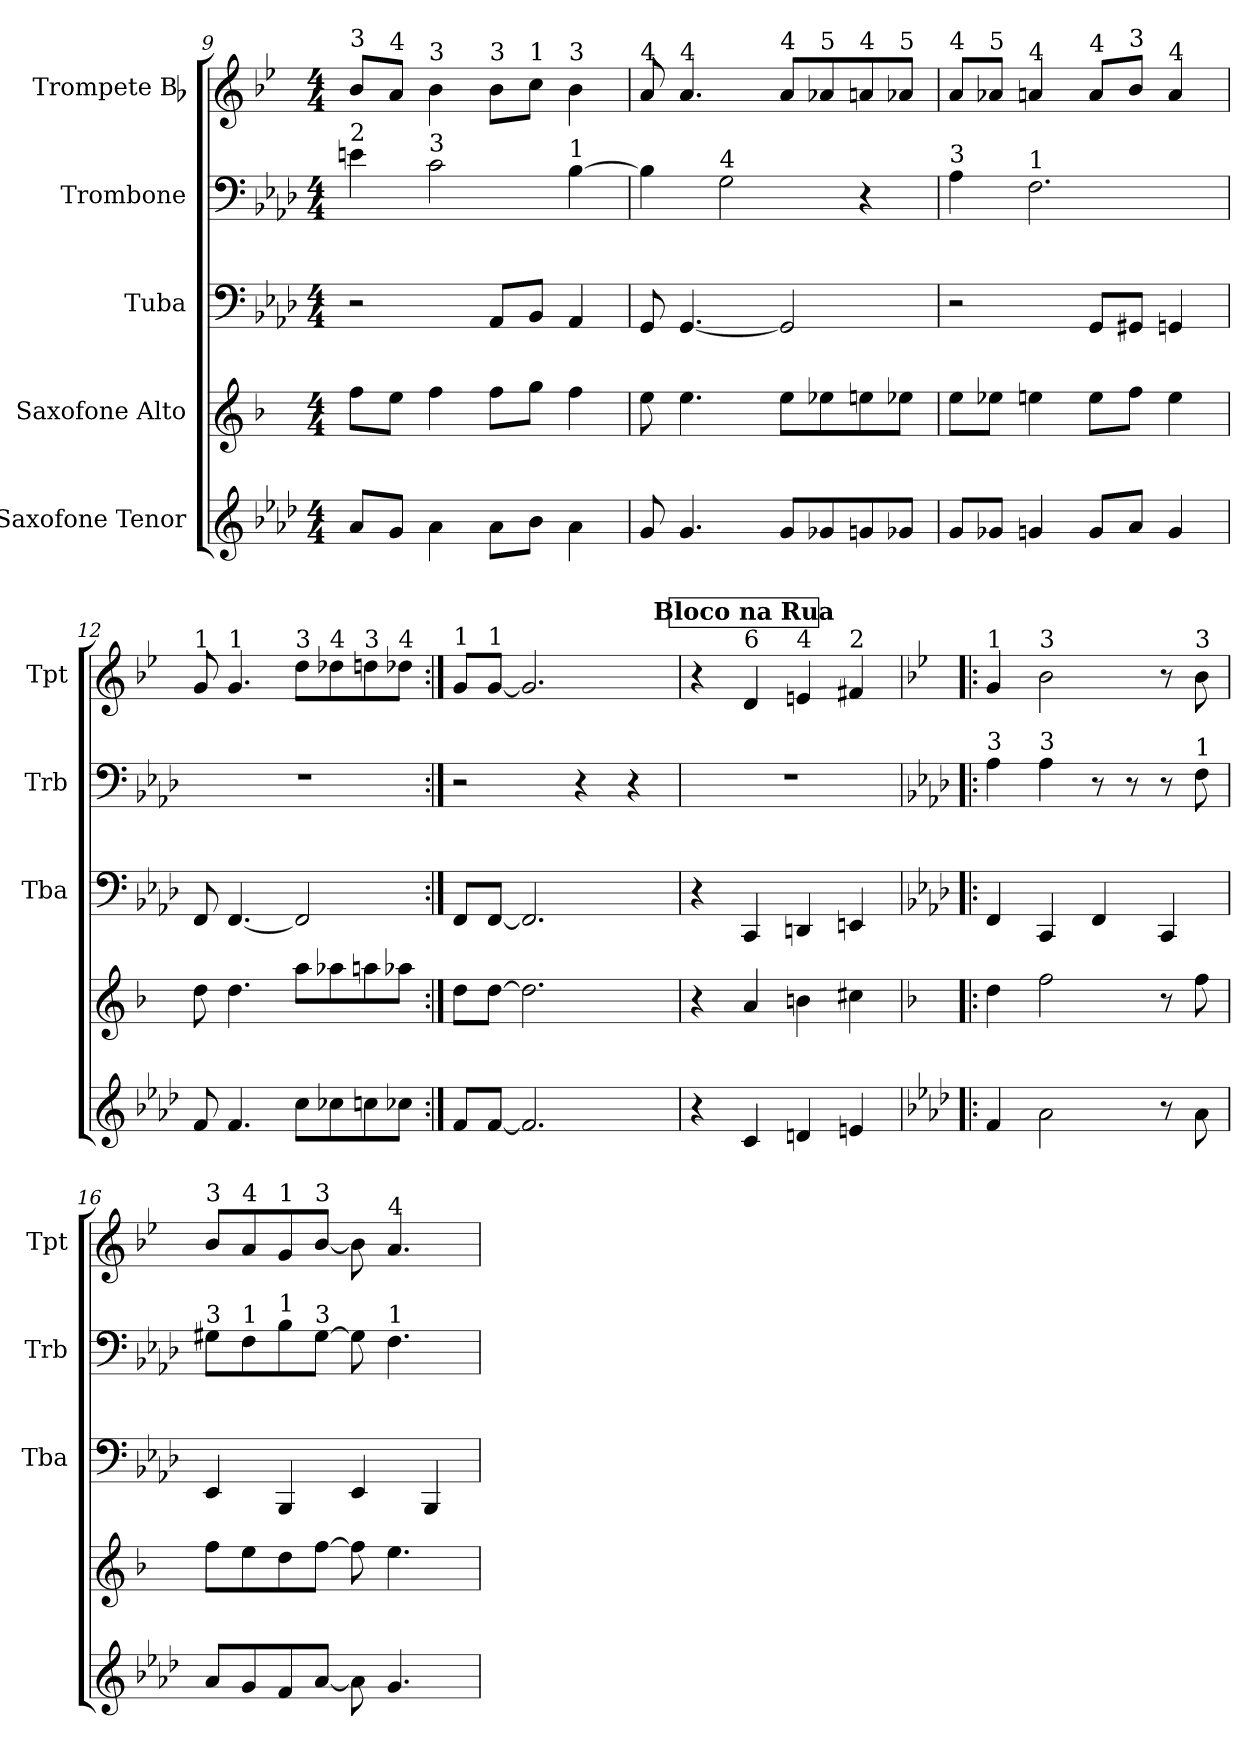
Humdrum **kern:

**kern	**kern	**kern	**kern	**kern
*part5	*part4	*part3	*part2	*part1
*staff5	*staff4	*staff3	*staff2	*staff1
*I"Saxofone Tenor	*I"Saxofone Alto	*I"Tuba	*I"Trombone	*I"Trompete Bb
*	*	*I'Tba	*I'Trb	*I'Tpt
*clefG2	*clefG2	*clefF4	*clefF4	*clefG2
*ITrd8c14	*ITrd5c9	*	*	*ITrd1c2
*k[b-e-a-d-]	*k[b-e-a-d-]	*k[b-e-a-d-]	*k[b-e-a-d-]	*k[b-e-a-d-]
*M4/4	*M4/4	*M4/4	*M4/4	*M4/4
=9	=9	=9	=9	=9
!	!	!	!	!LO:TX:a:t=3
!	!	!	!LO:TX:a:t=2	!
8A-/L	8a-\L	2r	4en\	8a-/L
!	!	!	!	!LO:TX:a:t=4
8G/J	8g\J	.	.	8g/J
!	!	!	!	!LO:TX:a:t=3
!	!	!	!LO:TX:a:t=3	!
4A-\	4a-\	.	2c\	4a-\
!	!	!	!	!LO:TX:a:t=3
8A-\L	8a-\L	8AA-/L	.	8a-\L
!	!	!	!	!LO:TX:a:t=1
8B-\J	8b-\J	8BB-/J	.	8b-\J
!	!	!	!	!LO:TX:a:t=3
!	!	!	!LO:TX:a:t=1	!
4A-\	4a-\	4AA-/	[4B-\	4a-\
=10	=10	=10	=10	=10
!	!	!	!	!LO:TX:a:t=4
8G/	8g\	8GG/	4B-\]	8g/
!	!	!	!	!LO:TX:a:t=4
4.G/	4.g\	[4.GG/	.	4.g/
!	!	!	!LO:TX:a:t=4	!
.	.	.	2G\	.
!	!	!	!	!LO:TX:a:t=4
8G/L	8g\L	2GG/]	.	8g/L
!	!	!	!	!LO:TX:a:t=5
8G-X/	8g-X\	.	.	8g-X/
!	!	!	!	!LO:TX:a:t=4
8Gn/	8gn\	.	4r	8gn/
!	!	!	!	!LO:TX:a:t=5
8G-X/J	8g-X\J	.	.	8g-X/J
!!LO:LB:g=z
=11	=11	=11	=11	=11
!	!	!	!	!LO:TX:a:t=4
!	!	!	!LO:TX:a:t=3	!
8G/L	8g\L	2r	4A-\	8g/L
!	!	!	!	!LO:TX:a:t=5
8G-X/J	8g-X\J	.	.	8g-X/J
!	!	!	!	!LO:TX:a:t=4
!	!	!	!LO:TX:a:t=1	!
4Gn/	4gn\	.	2.F\	4gn/
!	!	!	!	!LO:TX:a:t=4
8G/L	8g\L	8GG/L	.	8g/L
!	!	!	!	!LO:TX:a:t=3
8A-/J	8a-\J	8GG#X/J	.	8a-/J
!	!	!	!	!LO:TX:a:t=4
4G/	4g\	4GGn/	.	4g/
=12	=12	=12	=12	=12
!	!	!	!	!LO:TX:a:t=1
8F/	8f\	8FF/	1r	8f/
!	!	!	!	!LO:TX:a:t=1
4.F/	4.f\	[4.FF/	.	4.f/
!	!	!	!	!LO:TX:a:t=3
8c\L	8cc\L	2FF/]	.	8cc\L
!	!	!	!	!LO:TX:a:t=4
8c-X\	8cc-X\	.	.	8cc-X\
!	!	!	!	!LO:TX:a:t=3
8cn\	8ccn\	.	.	8ccn\
!	!	!	!	!LO:TX:a:t=4
8c-X\J	8cc-X\J	.	.	8cc-X\J
=13:|!	=13:|!	=13:|!	=13:|!	=13:|!
!	!	!	!	!LO:TX:a:t=1
8F/L	8f\L	8FF/L	2r	8f/L
!	!	!	!	!LO:TX:a:t=1
[8F/J	[8f\J	[8FF/J	.	[8f/J
2.F/]	2.f\]	2.FF/]	.	2.f/]
.	.	.	4r	.
.	.	.	4r	.
!!LO:REH:place=s1:a:B:fs=14:t=Bloco na Rua:qo=1
=14	=14	=14	=14	=14
4r	4r	4r	1r	4r
!	!	!	!	!LO:TX:a:t=6
4C/	4c/	4CC/	.	4c/
!	!	!	!	!LO:TX:a:t=4
4Dn/	4dn\	4DDn/	.	4dn/
!	!	!	!	!LO:TX:a:t=2
4En/	4en\	4EEn/	.	4en/
=15!|:	=15!|:	=15!|:	=15!|:	=15!|:
*k[b-e-a-d-]	*k[b-e-a-d-]	*k[b-e-a-d-]	*k[b-e-a-d-]	*k[b-e-a-d-]
!	!	!	!	!LO:TX:a:t=1
!	!	!	!LO:TX:a:t=3	!
4F/	4f\	4FF/	4A-\	4f/
!	!	!	!	!LO:TX:a:t=3
!	!	!	!LO:TX:a:t=3	!
2A-\	2a-\	4CC/	4A-\	2a-\
.	.	4FF/	8r	.
.	.	.	8r	.
8r	8r	4CC/	8r	8r
!	!	!	!	!LO:TX:a:t=3
!	!	!	!LO:TX:a:t=1	!
8A-\	8a-\	.	8F\	8a-\
!!LO:PB:g=z
=16	=16	=16	=16	=16
!	!	!	!	!LO:TX:a:t=3
!	!	!	!LO:TX:a:t=3	!
8A-/L	8a-\L	4EE-/	8G#X\L	8a-/L
!	!	!	!	!LO:TX:a:t=4
!	!	!	!LO:TX:a:t=1	!
8G/	8g\	.	8F\	8g/
!	!	!	!	!LO:TX:a:t=1
!	!	!	!LO:TX:a:t=1	!
8F/	8f\	4BBB-/	8B-\	8f/
!	!	!	!	!LO:TX:a:t=3
!	!	!	!LO:TX:a:t=3	!
[8A-/J	[8a-\J	.	[8G#\J	[8a-/J
8A-\]	8a-\]	4EE-/	8G#\]	8a-\]
!	!	!	!	!LO:TX:a:t=4
!	!	!	!LO:TX:a:t=1	!
4.G/	4.g\	.	4.F\	4.g/
.	.	4BBB-/	.	.
=	=	=	=	=
*-	*-	*-	*-	*-
